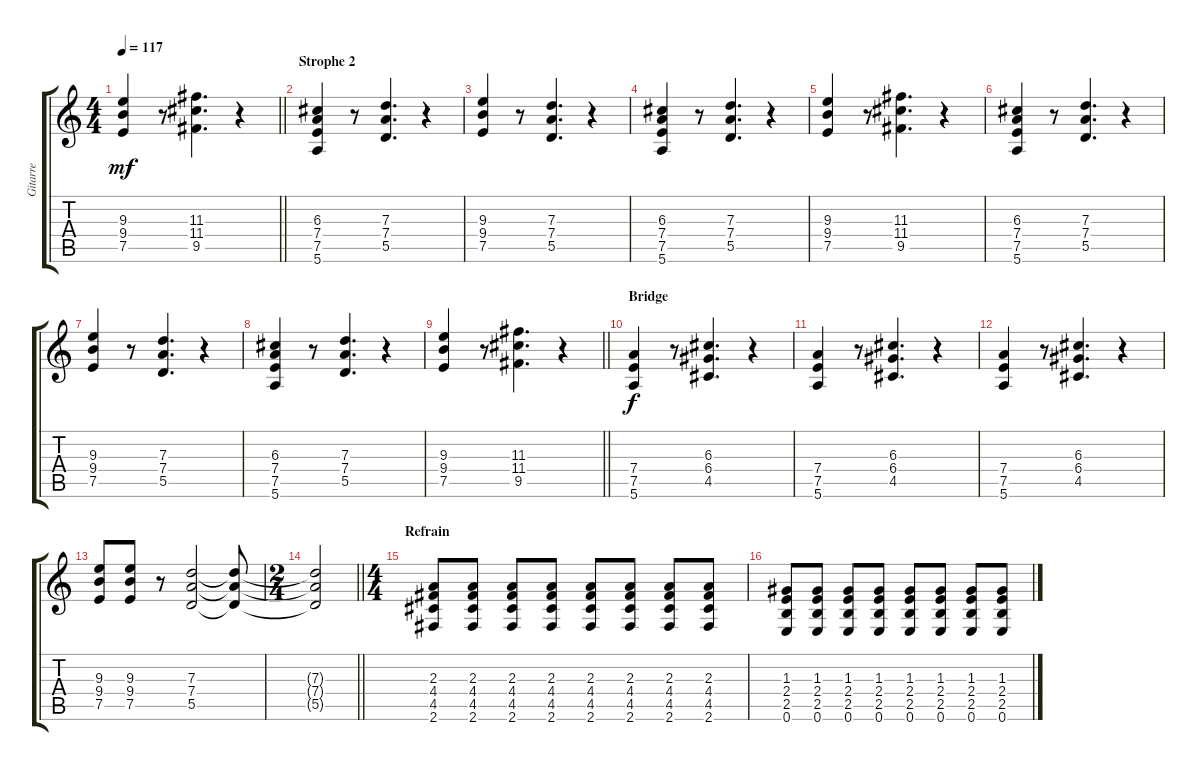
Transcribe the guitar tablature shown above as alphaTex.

\track ("Gitarre" "Gitarre") {instrument acousticguitarsteel}
\staff {score tabs}
\tuning (E4 B3 G3 D3 A2 E2) {hide}
\ts (4 4)
\tempo 117
\clef g2
\barLineRight lightlight
\ks c
(9.3 9.4 7.5).4{dy mf} r.8 (11.3 11.4 9.5).4{d} r.4 |
\section ("" "Strophe 2")
(6.3 7.4 7.5 5.6).4 r.8 (7.3 7.4 5.5).4{d} r.4 |
(9.3 9.4 7.5).4 r.8 (7.3 7.4 5.5).4{d} r.4 |
(6.3 7.4 7.5 5.6).4 r.8 (7.3 7.4 5.5).4{d} r.4 |
(9.3 9.4 7.5).4 r.8 (11.3 11.4 9.5).4{d} r.4 |
(6.3 7.4 7.5 5.6).4 r.8 (7.3 7.4 5.5).4{d} r.4 |
(9.3 9.4 7.5).4 r.8 (7.3 7.4 5.5).4{d} r.4 |
(6.3 7.4 7.5 5.6).4 r.8 (7.3 7.4 5.5).4{d} r.4 |
\barLineRight lightlight
(9.3 9.4 7.5).4 r.8 (11.3 11.4 9.5).4{d} r.4 |
\section ("" "Bridge")
(7.4 7.5 5.6).4{dy f} r.8 (6.3 6.4 4.5).4{d} r.4 |
(7.4 7.5 5.6).4 r.8 (6.3 6.4 4.5).4{d} r.4 |
(7.4 7.5 5.6).4 r.8 (6.3 6.4 4.5).4{d} r.4 |
(9.3 9.4 7.5).8 (9.3 9.4 7.5).8 r.8 (7.3 7.4 5.5).2 (7.3{t} 7.4{t} 5.5{t}).8 |
\ts (2 4)
\barLineRight lightlight
(7.3{t} 7.4{t} 5.5{t}).2 |
\ts (4 4)
\section ("" "Refrain")
(2.3 4.4 4.5 2.6).8 (2.3 4.4 4.5 2.6).8 (2.3 4.4 4.5 2.6).8 (2.3 4.4 4.5 2.6).8 (2.3 4.4 4.5 2.6).8 (2.3 4.4 4.5 2.6).8 (2.3 4.4 4.5 2.6).8 (2.3 4.4 4.5 2.6).8 |
(1.3 2.4 2.5 0.6).8 (1.3 2.4 2.5 0.6).8 (1.3 2.4 2.5 0.6).8 (1.3 2.4 2.5 0.6).8 (1.3 2.4 2.5 0.6).8 (1.3 2.4 2.5 0.6).8 (1.3 2.4 2.5 0.6).8 (1.3 2.4 2.5 0.6).8
